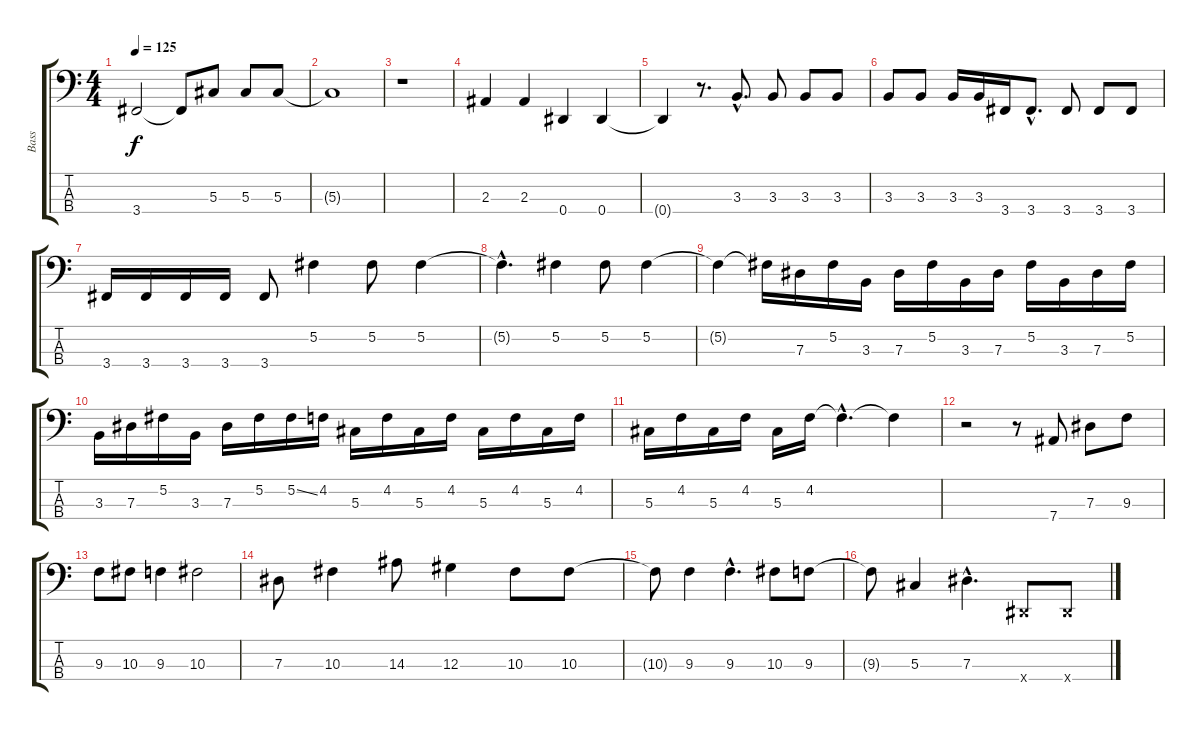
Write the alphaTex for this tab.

\track ("Bass" "Bass") {instrument electricbasspick}
\staff {score tabs}
\tuning (Gb2 Db2 Ab1 Eb1) {hide}
\ts (4 4)
\tempo 125
\clef f4
\ks c
3.4.2{dy f} 3.4{t}.8 5.3.8 5.3.8 5.3.8 |
5.3{t}.1 |
r.1 |
2.3.4 2.3.4 0.4.4 0.4.4 |
0.4{t}.4 r.8{d} 3.3{hac}.8{d} 3.3.8 3.3.8 3.3.8 |
3.3.8 3.3.8 3.3.16 3.3.16 3.4.16 3.4{hac}.8{d} 3.4.8 3.4.8 3.4.8 |
3.4.16 3.4.16 3.4.16 3.4.16 3.4.8 5.2.4 5.2.8 5.2.4 |
5.2{hac t}.4{d} 5.2.4 5.2.8 5.2.4 |
5.2{t}.4 5.2{t}.16 7.3.16 5.2.16 3.3.16 7.3.16 5.2.16 3.3.16 7.3.16 5.2.16 3.3.16 7.3.16 5.2.16 |
3.3.16 7.3.16 5.2.16 3.3.16 7.3.16 5.2.16 5.2{ss}.16 4.2.16 5.3.16 4.2.16 5.3.16 4.2.16 5.3.16 4.2.16 5.3.16 4.2.16 |
5.3.16 4.2.16 5.3.16 4.2.16 5.3.16 4.2.16 4.2{hac t}.4{d} 4.2{t}.4 |
r.2 r.8 7.4.8 7.3.8 9.3.8 |
9.3.8 10.3.8 9.3.4 10.3.2 |
7.3.8 10.3.4 14.3.8 12.3.4 10.3.8 10.3.8 |
10.3{t}.8 9.3.4 9.3{hac}.4{d} 10.3.8 9.3.8 |
9.3{t}.8 5.3.4 7.3{hac}.4{d} 0.4{x}.8 0.4{x}.8
